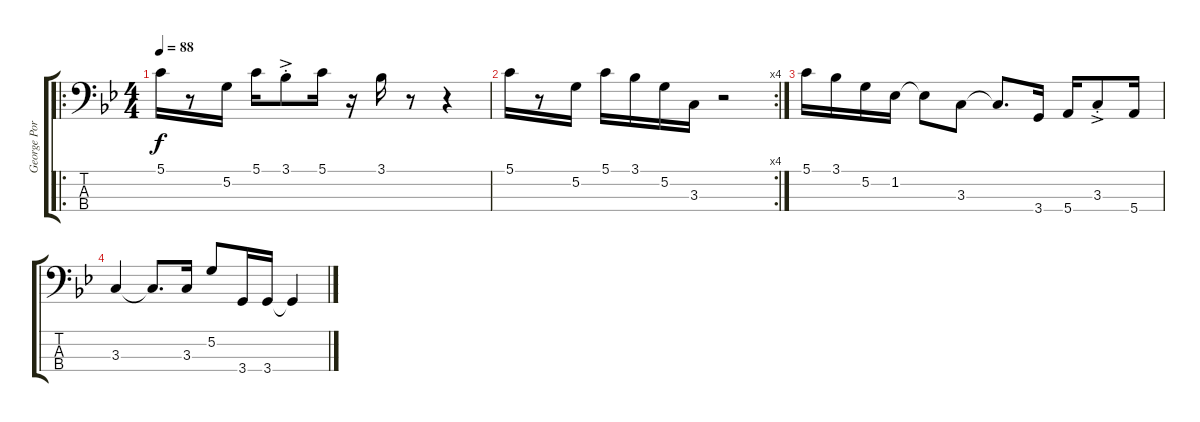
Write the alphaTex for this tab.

\track ("George Porter Jr." "George Por") {instrument electricbassfinger}
\staff {score tabs}
\tuning (G2 D2 A1 E1) {hide}
\ro
\ts (4 4)
\tempo 88
\clef f4
\ks bb
5.1.16{dy f} r.8 5.2.16 5.1.16 3.1{ac st}.8 5.1.16 r.16 3.1.16 r.8 r.4 |
\rc 4
5.1.16 r.8 5.2.16 5.1.16 3.1.16 5.2.16 3.3.16 r.2 |
5.1.16 3.1.16 5.2.16 1.2.16 1.2{t}.8 3.3.8 3.3{t}.8{d} 3.4.16 5.4.16 3.3{ac st}.8 5.4.16 |
3.3.4 3.3{t}.8{d} 3.3.16 5.2.8 3.4.16 3.4.16 3.4{t}.4
